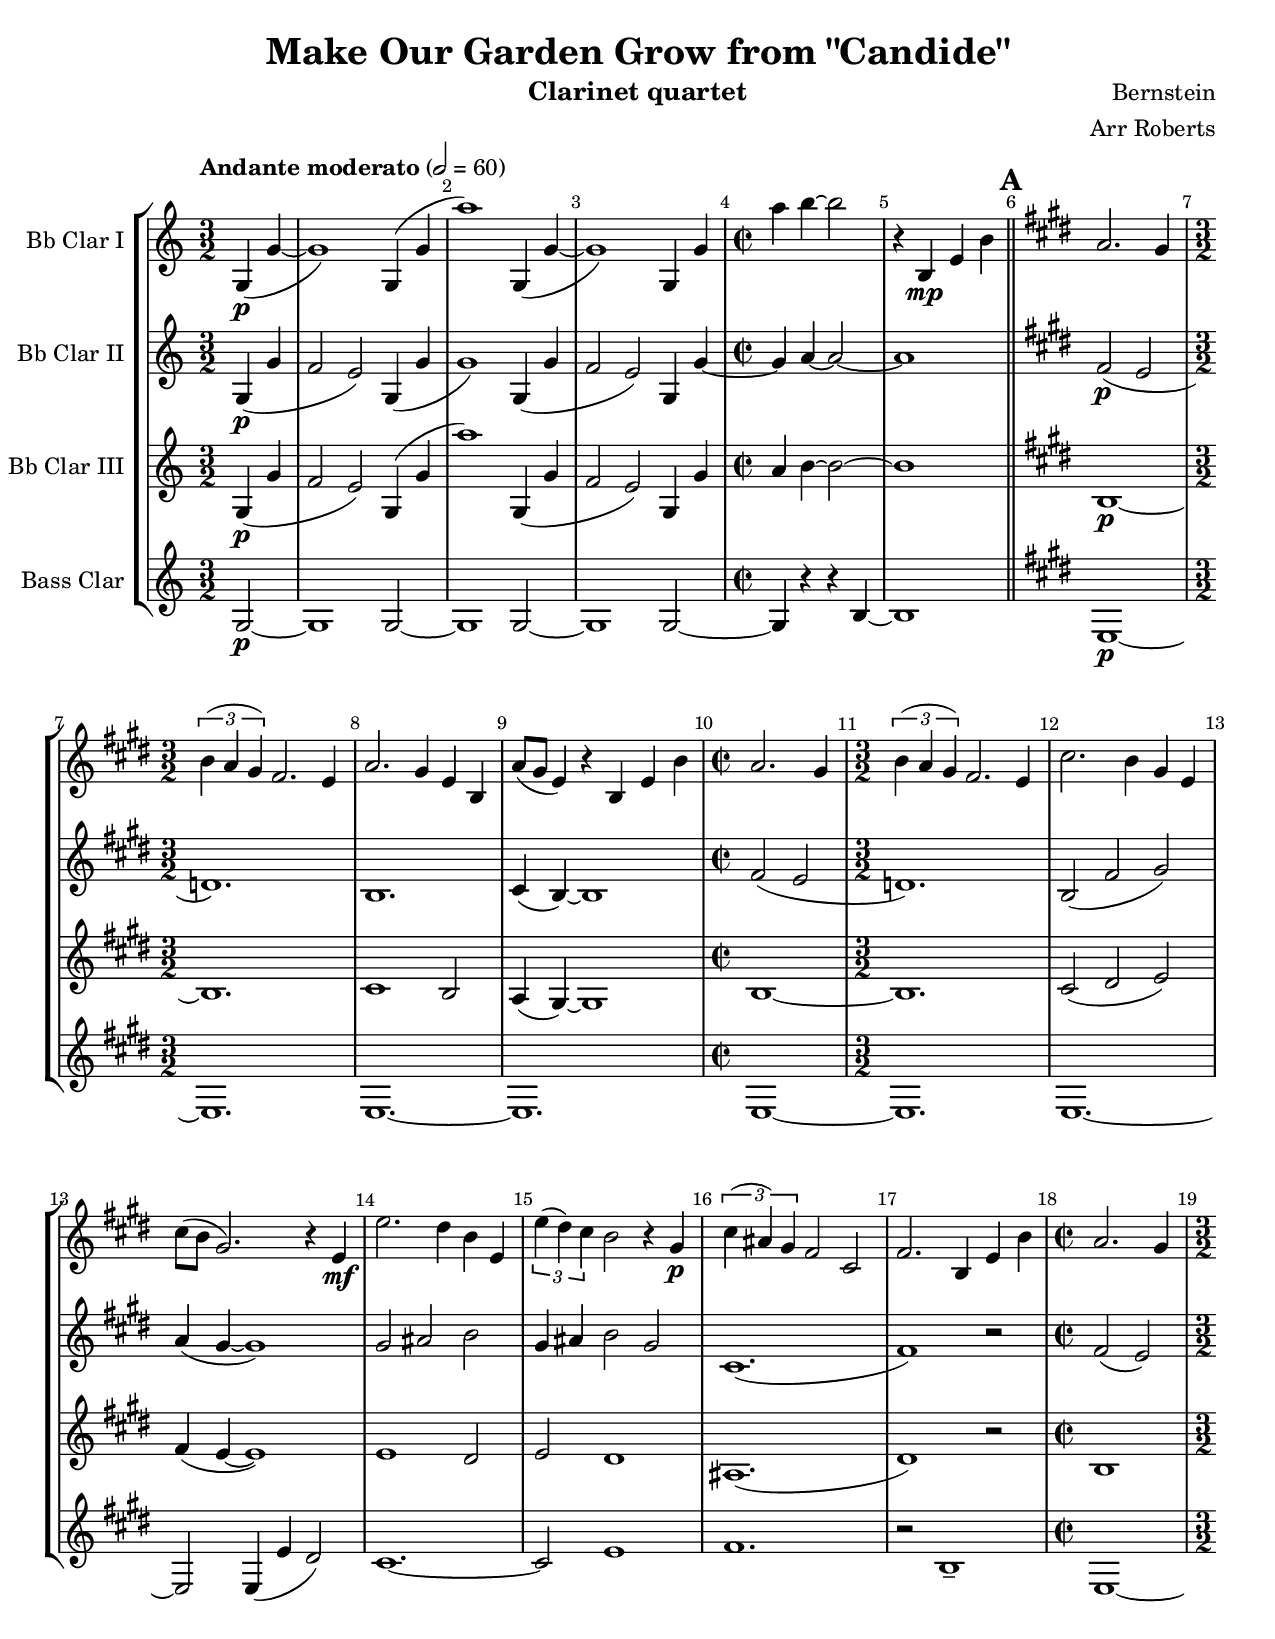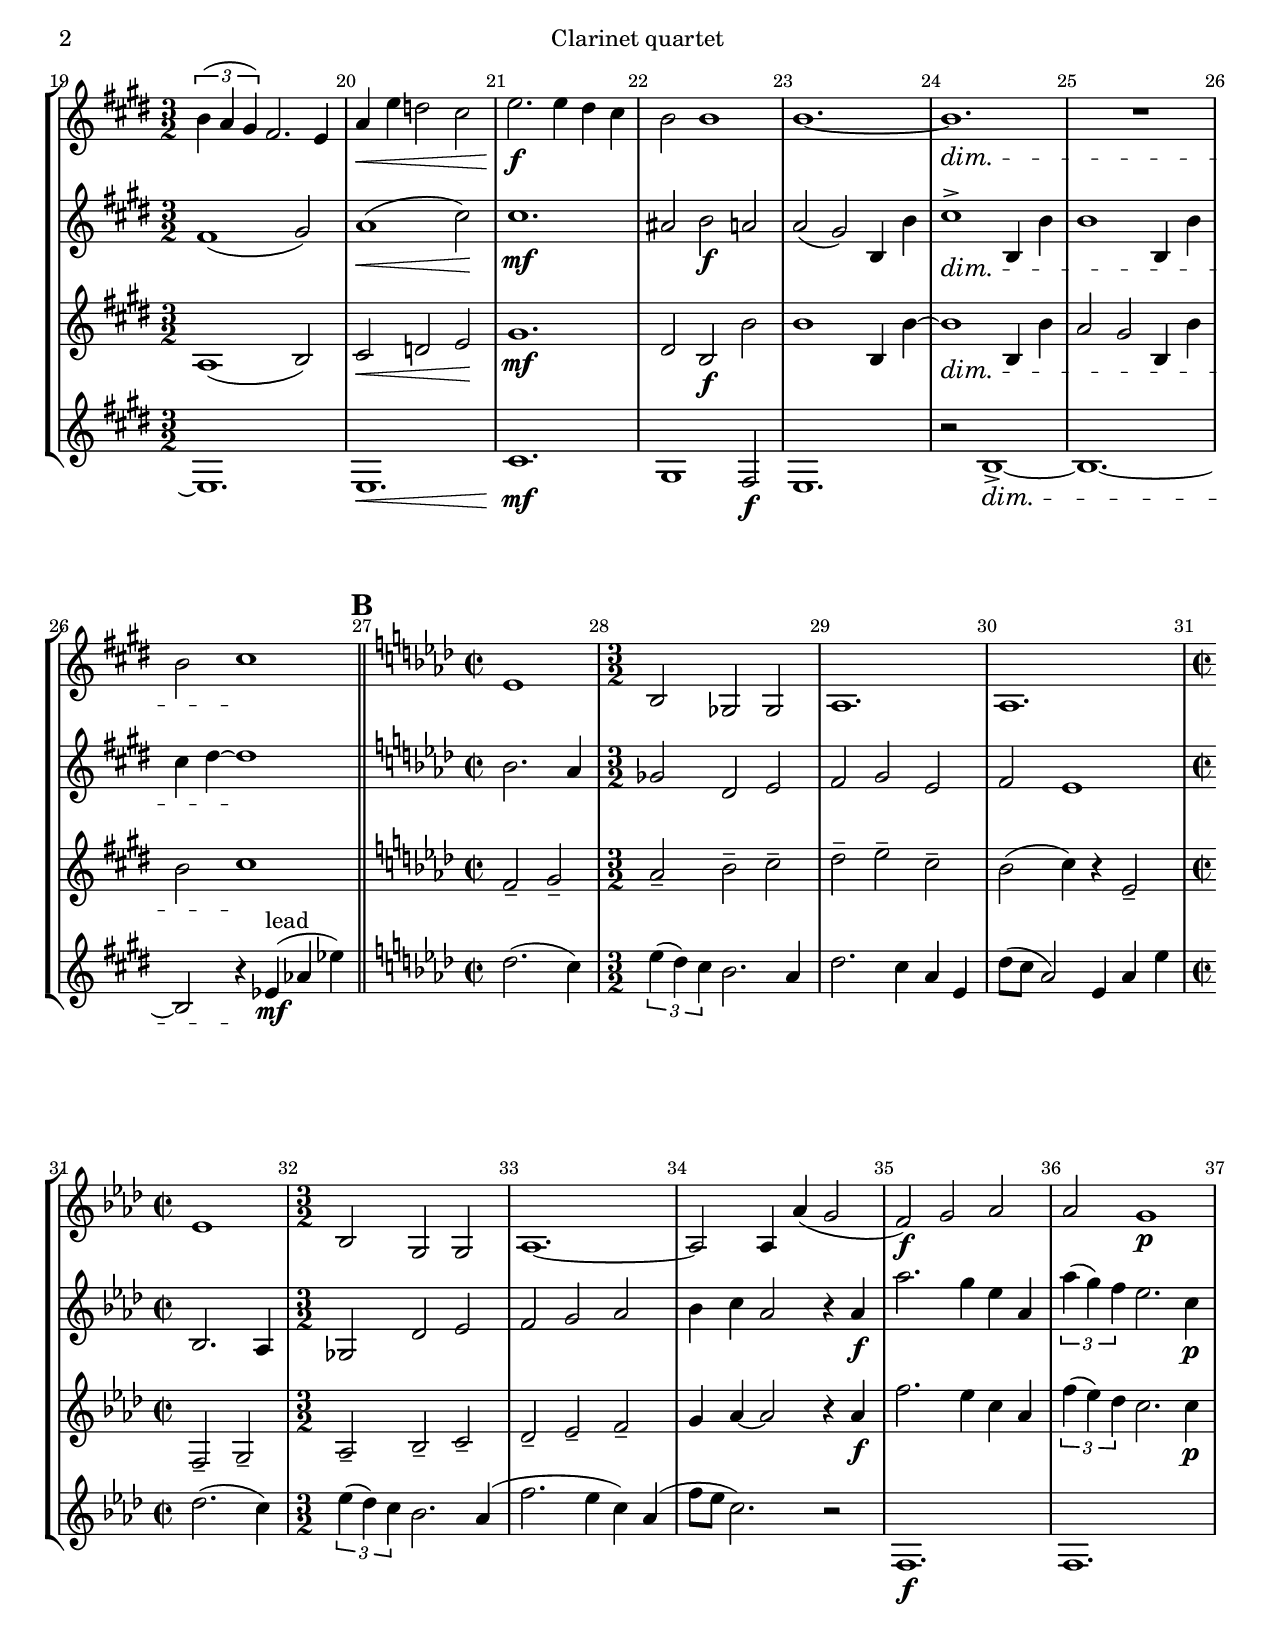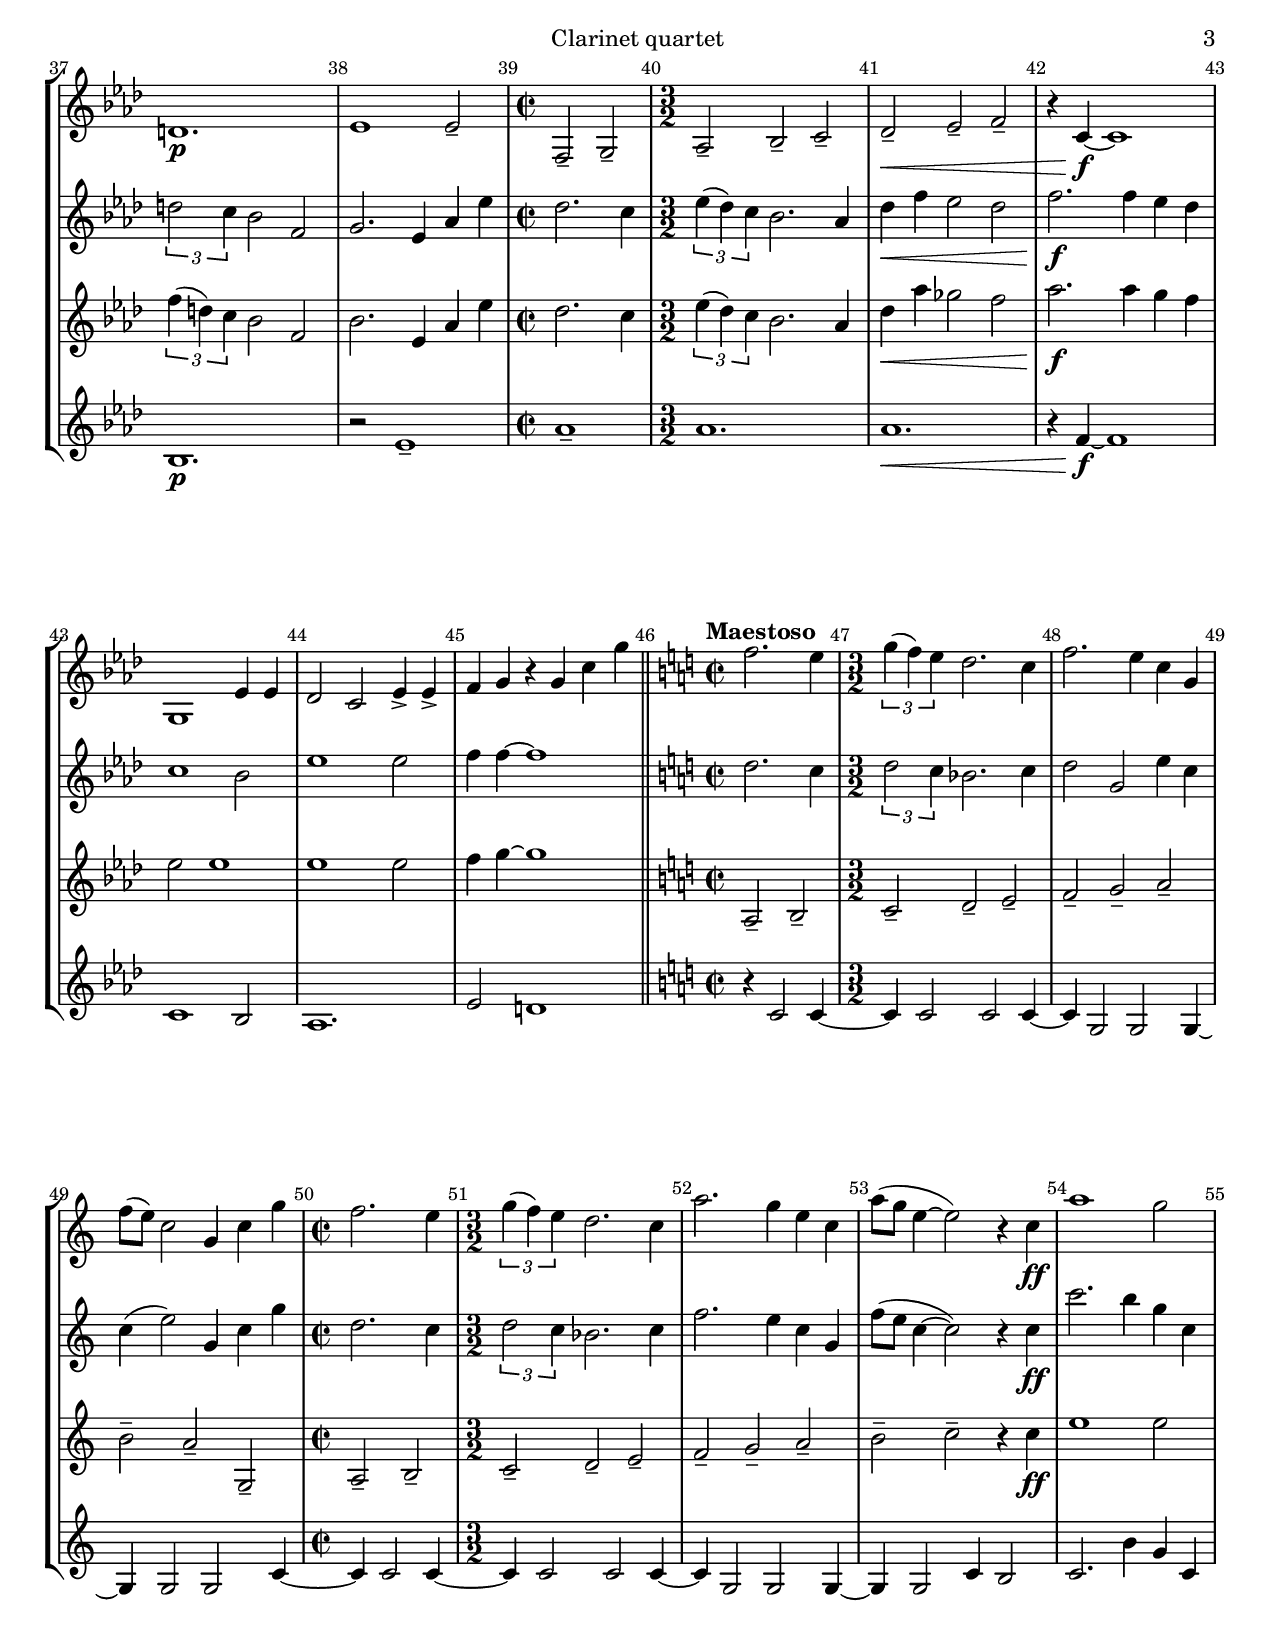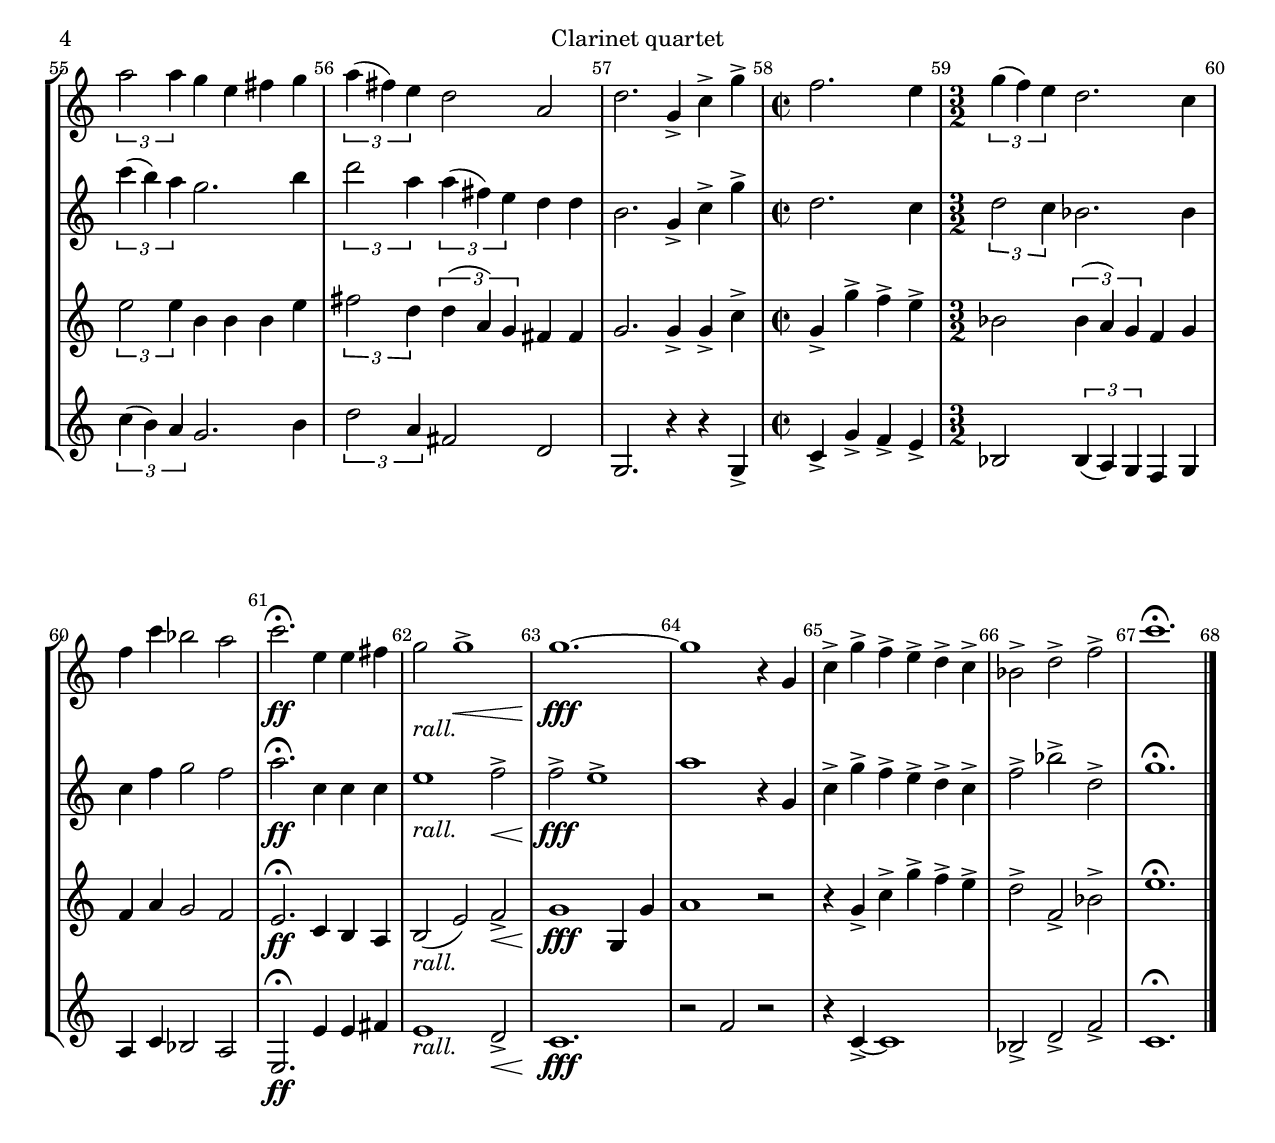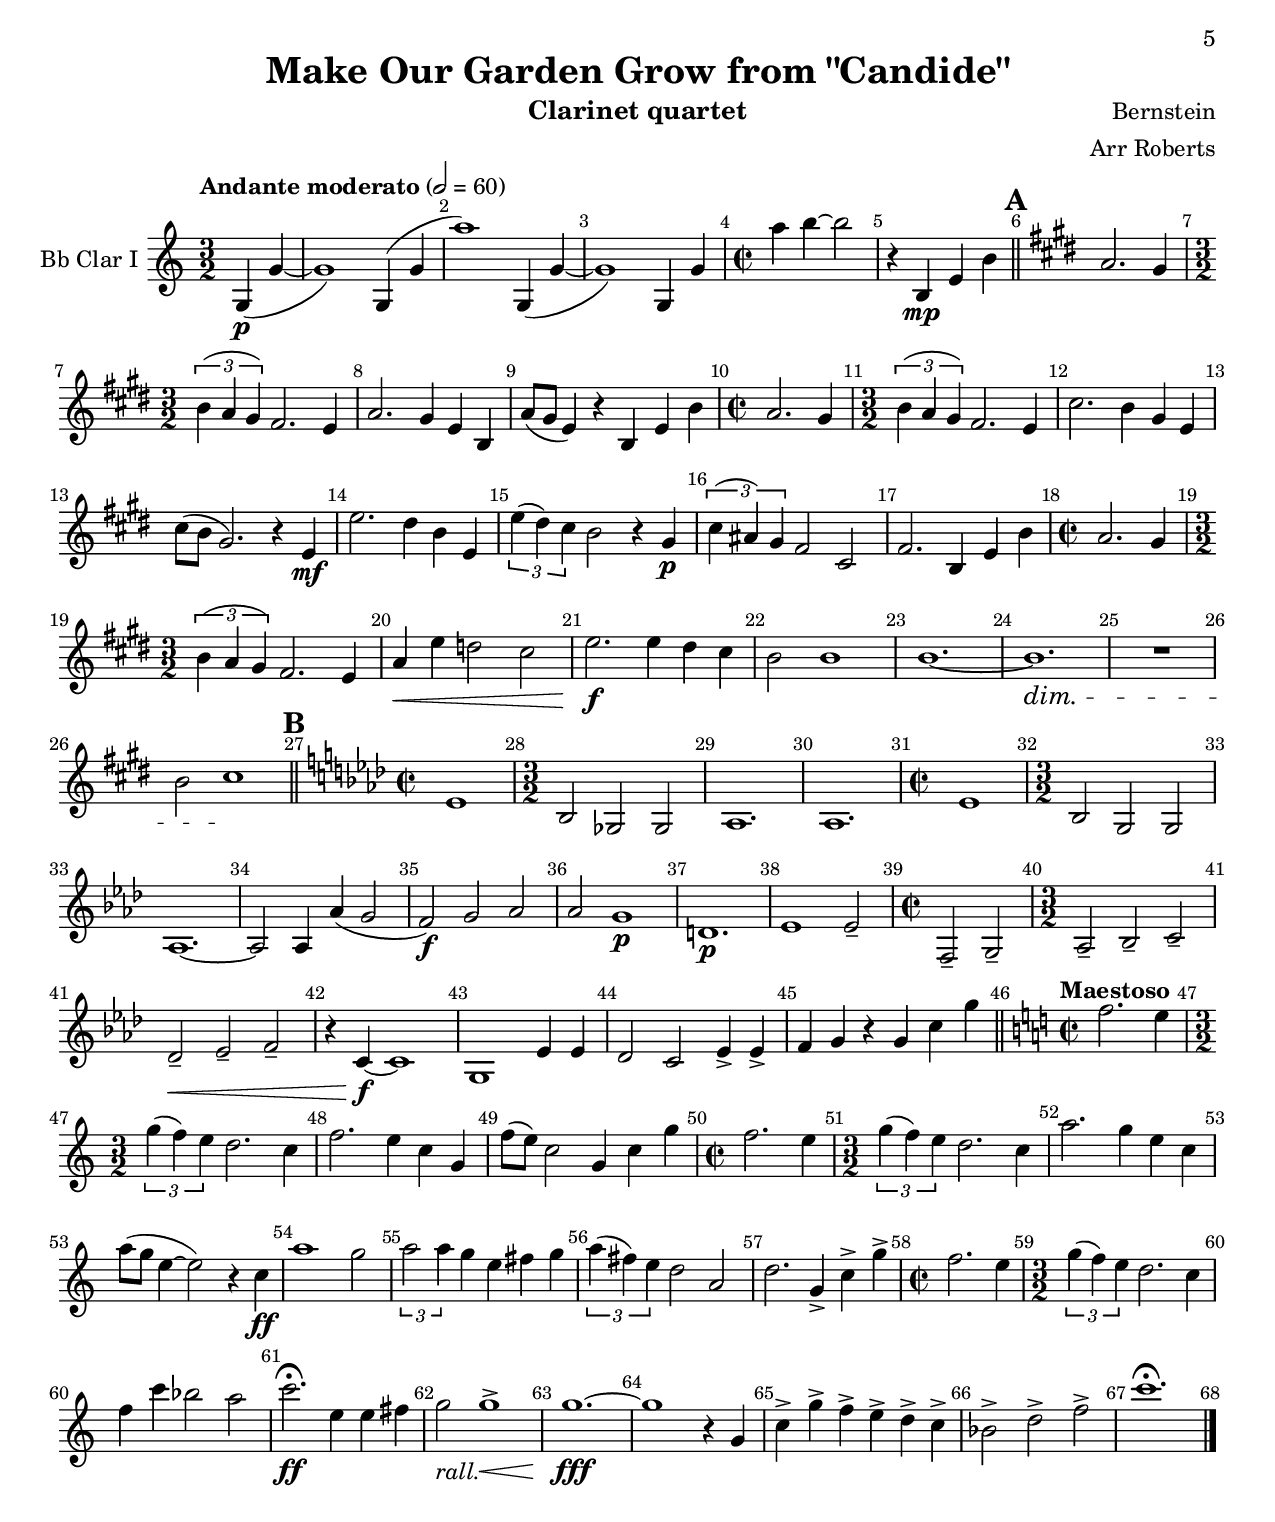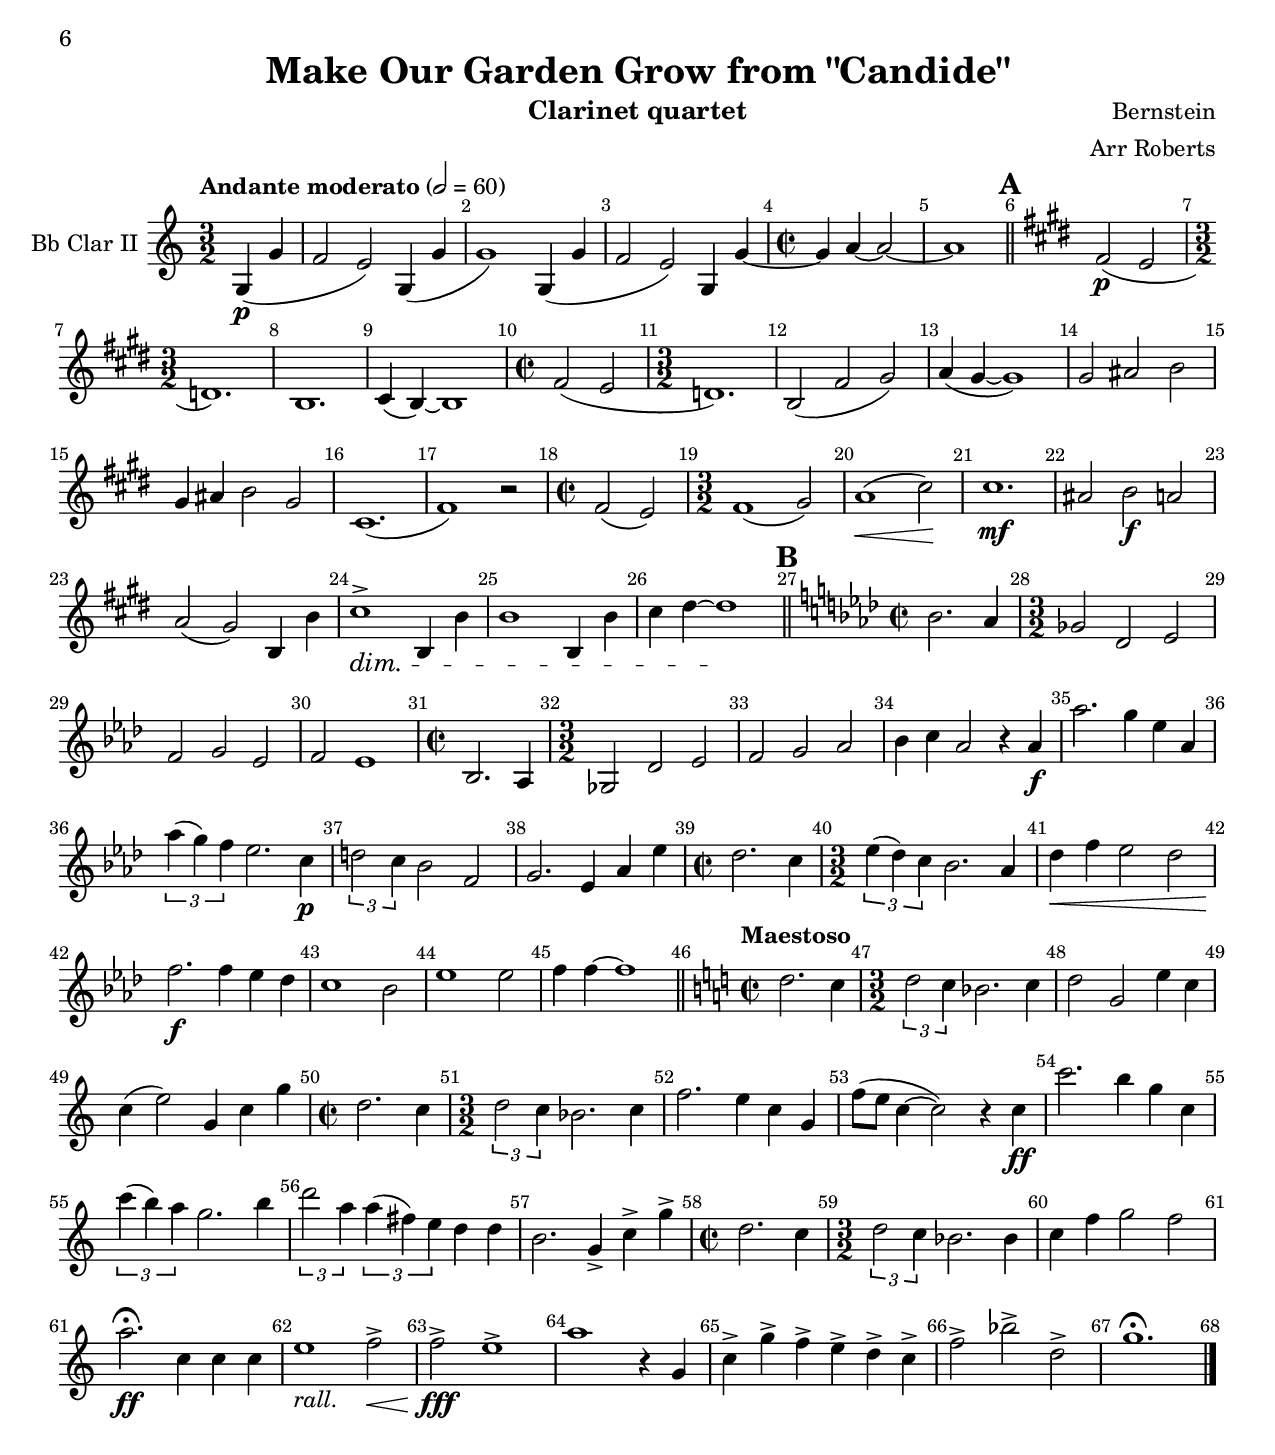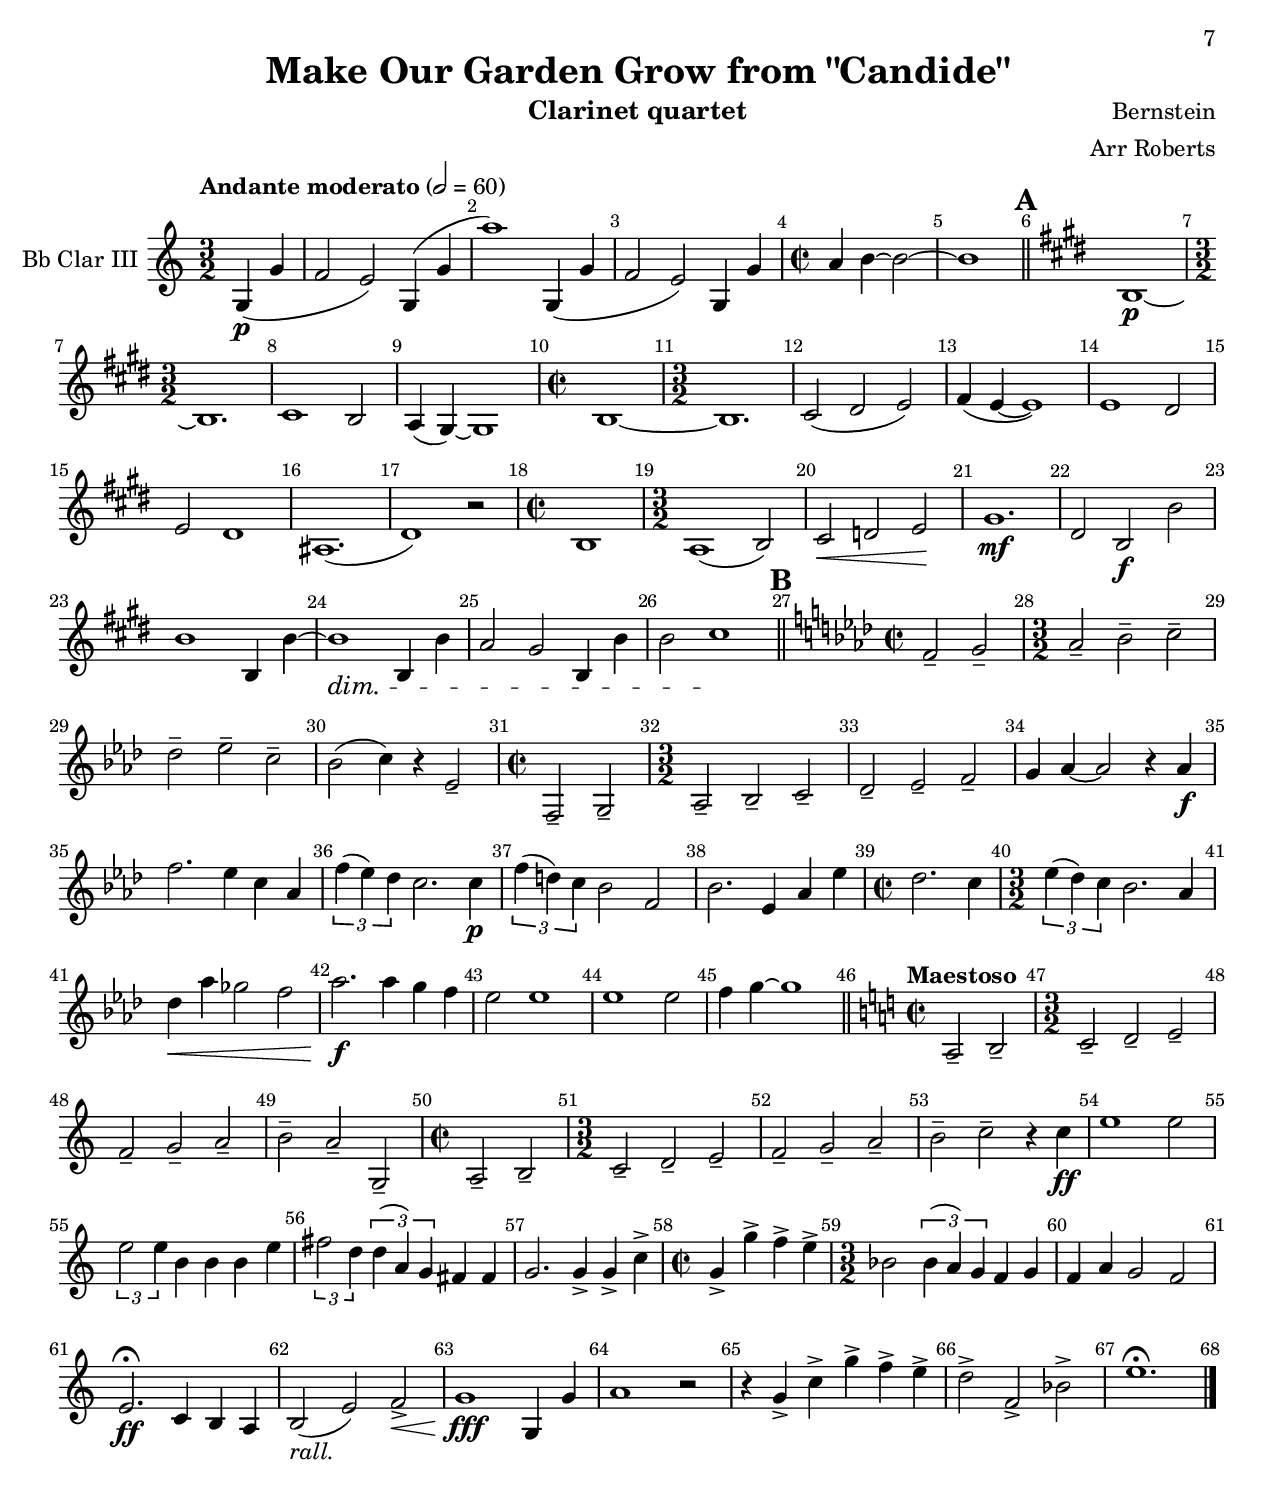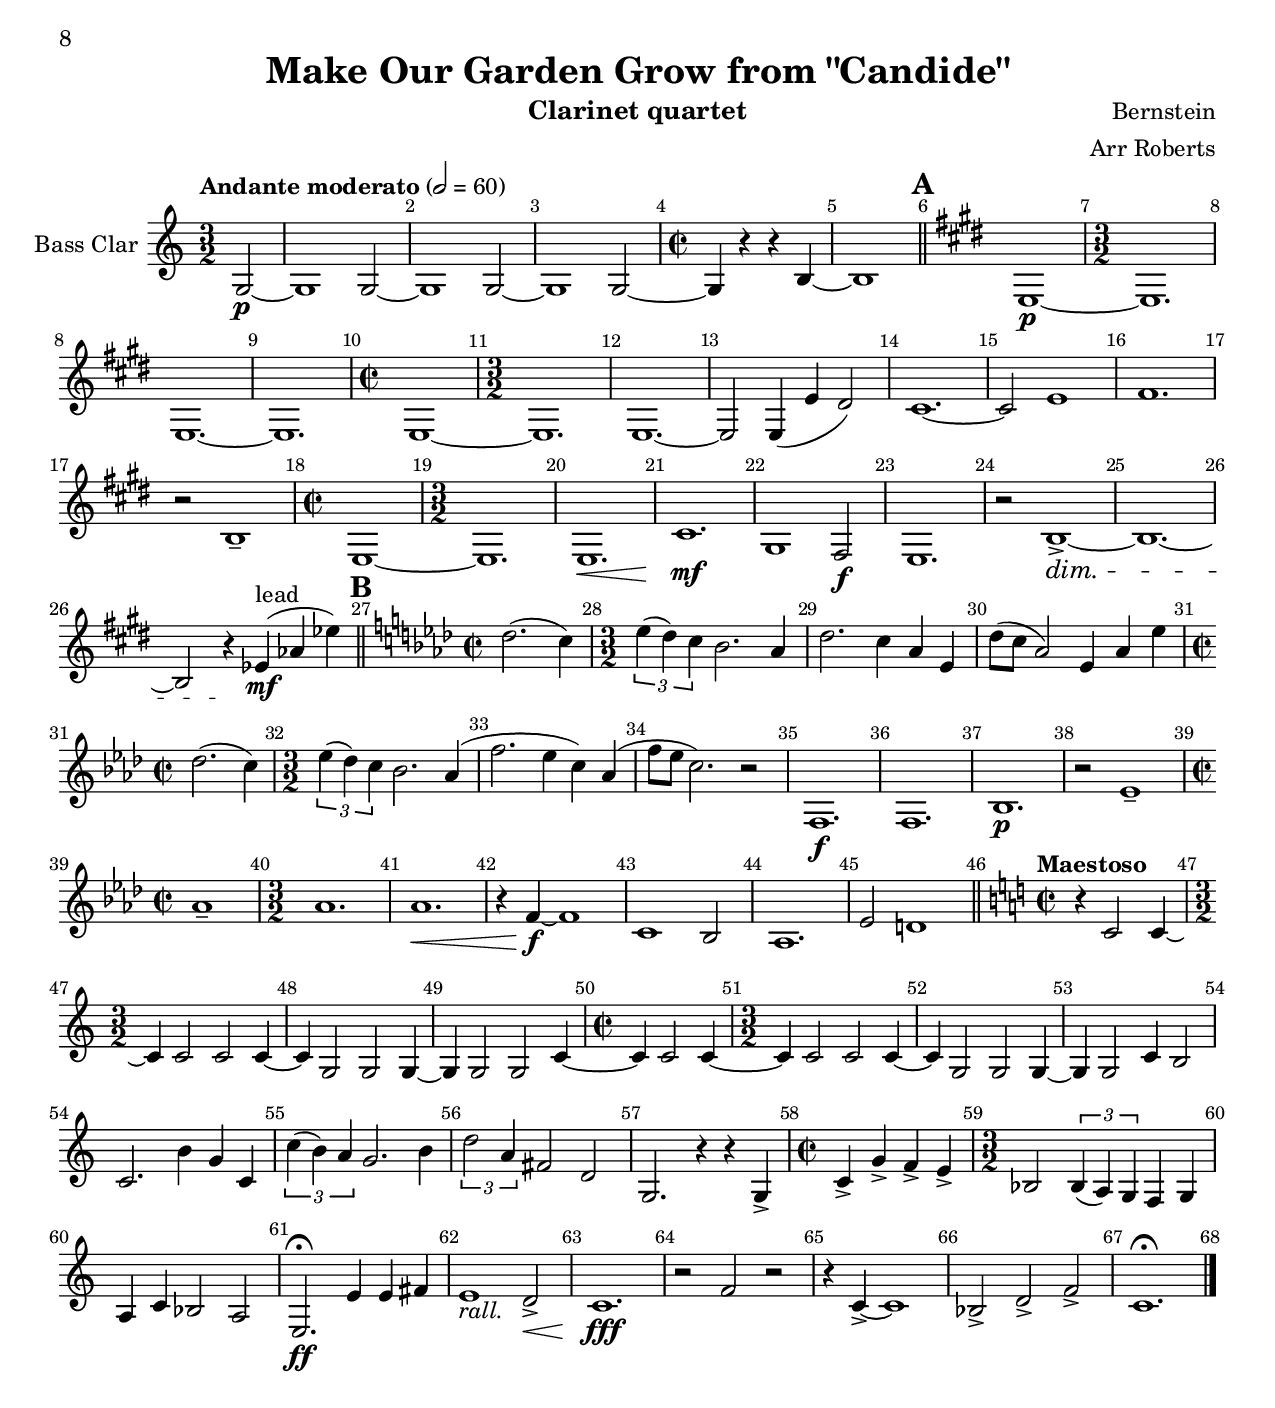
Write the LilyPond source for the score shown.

\version "2.16.0"
\include "english.ly"

\paper {
  #(set-paper-size "letter")
}

simile = \markup { \italic simile }
subMp = \markup { sub \dynamic mp }
rall = \markup { \italic rall. }

\parallelMusic  #'(clarA clarB clarC clarBass) {

    \time 3/2 \partial 2  g4(\p g'4~ |
    \time 3/2 \partial 2  g4(\p g'4  |
    \time 3/2 \partial 2  g4(\p g'4  |
    \time 3/2 \partial 2  g2~\p     |

    g1)    g,4( g'4 |
    f2 e2) g,4( g'4 |
    f2 e2) g,4( g'4 |
    g1     g2~    |

    a'1)   g,,4( g'4~ |
    g1 )   g,4 ( g'4 |
    a'1)   g,,4( g'4 |
    g1     g2~    |

    g1   )  g,4 g'4 |
    f2 e2)  g,4 g'4~ |
    f2 e2)  g,4 g'4 |
    g1      g2~    |

    \time 2/2 a'4 b4~b2 |
    \time 2/2 g4  a4~a2~ |
    \time 2/2 a4  b4~b2~ |
    \time 2/2 g4 r4 r4  b4~ |

    r4 b,,4\mp e b' \bar "||" |
    a1             \bar "||" |
    b1             \bar "||" |
    b1             \bar "||" |

    % Bar 6 candide

    \mark \default \key e \major
    a2.    gs4 |
    \mark \default \key e \major
    fs2(\p e2 | 
    \mark \default \key e \major
    b,1~\p |
    \mark \default \key e \major
    e,1~\p |

    \time 3/2 
    \times 2/3 { b4( a gs) } fs2. e4 |
    \time 3/2 
    d1.) |
    \time 3/2 
    b1. |
    \time 3/2 
    e1. |

    a2.  gs4 e b |
    b1. |
    cs1  b2 |
    e1.~ |

    a'8( gs e4) r4 b e b' |
    cs4( b4)~ b1 |
    a4( gs4)~ gs1 |
    e1. |

    \time 2/2
    a2.    gs4 |
    \time 2/2
    fs'2( e2 | 
    \time 2/2
    b1~ |
    \time 2/2
    e1~ |

    \time 3/2 
    \times 2/3 { b4( a gs) } fs2. e4 |
    \time 3/2 
    d1.) |
    \time 3/2 
    b1. |
    \time 3/2 
    e1. |

    cs'2.  b4 gs e |
    b2( fs'2 gs2) |
    cs2( ds2 e2) |
    e1.~ |

    cs'8( b gs2.) r4 e4\mf |
    a4( gs4~ gs1) |
    fs4( e4~ e1) |
    e2 e4( e'4 ds2) |

    e'2.  ds4 b e, |
    gs2 as2 b2 |
    e1 ds2 |
    cs1.~ |

    \times 2/3 { e'4( ds) cs } b2 r4 gs4\p |
    gs4 as4 b2 gs2 |
    e2 ds1 |
    cs2 e1 |

    \times 2/3 { cs4( as) gs } fs2 cs2 |
    cs,1.( |
    as1.( |
    fs1. |

    fs2. b,4 e b' |
    fs1) r2 |
    ds1) r2 |
    r2 b,1-- |

% Bar 18

    \time 2/2
    a2.    gs4 |
    \time 2/2
    fs2( e2) | 
    \time 2/2
    b1 |
    \time 2/2
    e,1~ |

    \time 3/2 
    \times 2/3 { b4( a gs) } fs2. e4 |
    \time 3/2 
    fs1( gs2) |
    \time 3/2 
    a1( b2) |
    \time 3/2 
    e1. |

    a4\< e' d2 cs2\~ |
    a1(\< cs2)\! |
    cs2\< d2 e2\! |
    e1.\< |

    e2.\f e4 ds cs |
    cs1.\mf |
    gs1.\mf |
    cs'1.\!\mf |

    b2 b1 |
    as2 b2\f a2 |
    ds2 b2\f b'2 |
    gs1 fs2\f |

% Bar 23 bridge to Cunegonde.

    b1.~ |
    a2( gs2) b,4 b'4 |
    b1 b,4 b'4~ |
    e1. |

    b1.\dim |
    cs1->\dim b,4 b'4 |
    b1\dim b,4 b'4 |
    r2 b'1~->\dim |

    R1. |
    b1  b,4 b'4 |
    a2 gs2 b,4 b'4 |
    b1.~ |

    b2 cs1\! \bar "||" |
    cs4 ds4~ ds1\! \bar "||" |
    b2 cs1\! \bar "||" |
    b2 r4\!  ef4(\mf^lead af4 ef'4) \bar "||" |

% Bar 27, Cunegonde.

    \mark \default \time 2/2 \key af \major
    ef,1 |
    \mark \default \time 2/2 \key af \major
    bf2. af4 |
    \mark \default \time 2/2 \key af \major
    f,2-- g2-- |
    \mark \default \time 2/2 \key af \major
    df2.( c4) |

    \time 3/2 bf2 gf2 gf2 |
    \time 3/2 gf2 df2 ef2 |
    \time 3/2 af2-- bf-- c-- |
    \time 3/2 \times 2/3 { ef4( df) c } bf2. af4 |

    af1. |
    f2 g2 ef2 |
    df2-- ef2-- c2-- |
    df2. c4 af ef  |
    
    af1. |
    f2 ef1 |
    bf2( c4) r4 ef,2-- |
    df'8( c af2) ef4 af4 ef'4 |

    \time 2/2 ef'1 |
    \time 2/2 bf2. af4 |
    \time 2/2 f,2-- g2-- |
    \time 2/2 df2.( c4) |

    \time 3/2 bf2 g2 g2 |
    \time 3/2 gf2 df'2 ef2 |
    \time 3/2 af2-- bf-- c-- |
    \time 3/2 \times 2/3 { ef4( df) c } bf2. af4( |

    af1.~ |
    f2 g2 af2 |
    df2-- ef2-- f2-- |
    f'2. ef4 c4 ) af4( |
    
    af2 af4 af'( g2 |
    bf4 c4 af2 r4 af4\f |
    g4 af4~af2 r4 af4\f |
    f'8 ef8 c2.) r2 |
    
    f2)\f g2 af2 |
    af'2. g4 ef af, |
    f'2. ef4 c af |
    f,,1.\f |
    
    af2 g1\p |
    \times 2/3 { af'4( g) f } ef2. c4\p |
    \times 2/3 { f'4( ef) df } c2. c4\p |
    f1. |
    
    
    d\p |
    \times 2/3 { d2 c4 } bf2 f2 |
    \times 2/3 { f4( d) c } bf2 f2 |
    bf1.\p |

    ef1 ef2-- |
    g2. ef4 af ef' |
    bf2. ef,4 af ef' |
    r2 ef1-- |
    
    \time 2/2 f,2-- g2--  |
    \time 2/2 df2. c4 |
    \time 2/2 df2. c4 |
    \time 2/2 af1-- |
    
    \time 3/2 af2-- bf2-- c2-- |
    \time 3/2 \times 2/3 { ef4( df) c } bf2. af4 |
    \time 3/2 \times 2/3 { ef4( df) c } bf2. af4 |
    \time 3/2 af1. |
    
    % Bar 41
    
    df2--\< ef-- f-- |
    df4\< f4 ef2 df2 |
    df4\< af'4 gf2 f2 |
    af1.\< |
    
    r4 c4~\!\f c1 |
    f2.\!\f  f4 ef4 df4 |
    af2.\!\f af4 g4 f4 |
    r4 f4~\!\f f1 |
    
    g1 ef'4 ef4 |
    c1 bf2 |
    ef2 ef1 |
    c1 bf2 |
    
    df2 c2 ef4-> ef4-> |
    ef1 ef2 |
    ef1 ef2 |
    af1. |
    
    f4 g4 r4 g4 c g'4 \bar "||" |
    f4 f4~f1   \bar "||" |
    f4 g4~g1   \bar "||" |
    ef'2 d1     \bar "||" |

% Bar 45, Company joins.

    \tempo Maestoso \key c \major
    \time 2/2 f2. e4 |
    \tempo Maestoso \key c \major
    \time 2/2 d2. c4 |
    \tempo Maestoso \key c \major
    \time 2/2 a,,2-- b2-- |
    \tempo Maestoso \key c \major
    \time 2/2 r4 c2 c4~ |

    \time 3/2 \times 2/3 { g4( f) e } d2. c4 |
    \time 3/2 \times 2/3 { d2 c4 } bf2. c4 |
    \time 3/2 c2-- d2-- e2-- |
    \time 3/2 c4 c2 c2 c4~ |
    
    f2. e4 c4 g4 |
    d2 g,2 e'4 c4 |
    f2-- g2-- a2-- |
    c4 g2 g2 g4~ |   
    
    f'8( e) c2 g4 c g' |
    c4( e2)   g,4 c g' |
    b2-- a2-- g,2-- |
    g4 g2 g2 c4~ |
 
    \time 2/2 f2. e4 |
    \time 2/2 d2. c4 |
    \time 2/2 a2-- b2-- |
    \time 2/2 c4 c2 c4~ |

    \time 3/2 \times 2/3 { g4( f) e } d2. c4 |
    \time 3/2 \times 2/3 { d2 c4 } bf2. c4 |
    \time 3/2 c2-- d2-- e2-- |
    \time 3/2 c4 c2 c2 c4~ |

    a'2. g4 e c |
    f2. e4 c g |
    f2-- g2-- a-- |
    c4 g2 g2 g4~ |
    
    
    a'8( g e4~e2) r4 c4\ff |
    f'8( e c4~c2) r4 c4\ff |
    b2-- c2-- r4 c4\ff |
    g4 g2 c4 b2 |
    
    % A capella section bar 54.
    
    a'1 g2 |
    c'2. b4 g c, |
    e1 e2 |
    c2. b'4 g c, |
    
    \times 2/3 { a2 a4 } g4 e fs g |
    \times 2/3 { c'4( b) a } g2. b4 |
    \times 2/3 { e2 e4 } b4 b4 b4 e4 |
    \times 2/3 { c'4( b) a } g2. b4 |    
    
    \times 2/3 { a4( fs) e } d2 a2 |
    \times 2/3 { d2 a4 } \times 2/3 { a4( fs) e } d4 d4 |
    \times 2/3 { fs2 d4 } \times 2/3 { d4( a) g } fs4 fs4 |
    \times 2/3 { d2 a4} fs2 d2 |
    
    d2. g,4-> c-> g'-> |
    b2. g4-> c-> g'-> |
    g2.  g4-> g-> c-> |
    g,2. r4 r4 g4-> |
    
    \time 2/2 f2. e4 |
    \time 2/2 d2. c4 |
    \time 2/2 g4-> g'-> f-> e-> |
    \time 2/2 c4-> g'-> f-> e-> |
    
    \time 3/2 \times 2/3 { g4( f) e } d2. c4 |
    \time 3/2 \times 2/3 { d2 c4 } bf2. bf4 |
    \time 3/2 bf2 \times 2/3 { bf4( a) g } f4 g4 |
    \time 3/2 bf2 \times 2/3 { bf4( a) g } f4 g4 |
    
    f4 c'4 bf2 a2 |
    c4 f4 g2 f2 |
    f4 a4 g2 f2 |
    a4 c4 bf2 a2 |
    
    c2.\ff\fermata e,4 e4 fs4 |
    a2.\ff\fermata c,4 c4 c4 |
    e2.\ff\fermata c4 b4 a4 |
    e2.\ff\fermata e'4 e4 fs4 |
    
    g2_\rall g1->\< |
    e1_\rall f2->\< |
    b2(_\rall e2) f->\< |
    e1_\rall d2->\< |
    
    g1.\!\fff~ |
    f2\!\fff-> e1-> |
    g1\!\fff g,4 g'4 |
    c1.\!\fff |
    
    g1 r4 g,4 |
    a1 r4 g,4 |
    a1 r2 |
    r2 f2 r2 |
    
    c4-> g'-> f-> e-> d-> c-> |    
    c4-> g'-> f-> e-> d-> c-> |
    r4 g-> c-> g'-> f-> e-> |
    r4 c4~-> c1 |
    
    bf2-> d2-> f-> |
    f2-> bf2-> d,-> |
    d-> f,-> bf-> |
    bf2-> d2-> f-> |

    c'1.\fermata \bar "|." |
    g1.\fermata \bar "|." |
    e1.\fermata \bar "|." |
    c1.\fermata \bar "|." |
}



\header {
  title = "Make Our Garden Grow from \"Candide\""
  instrument = "Clarinet quartet"
  composer = "Bernstein"
  arranger = "Arr Roberts"
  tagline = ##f
}



prefix = {
  \time 3/2
  \tempo "Andante moderato" 2=60
  \clef treble \key c \major
  \override Score.BarNumber #'break-visibility = #all-visible
  \override Score.BarNumber #'self-alignment-X = #0
  \override Score.BarNumber #'self-alignment-Y = #1
  \override MultiMeasureRest #'expand-limit = #1
  \set Score.markFormatter = #format-mark-box-letters
}


%
% Define the parts.
%

% Clarinet I

clarI = {
  \set Staff.instrumentName = #"Bb Clar I "
  \set Staff.midiInstrument = #"clarinet"

  \prefix
  \relative c' \clarA
}

% Clarinet II

clarII = {
  \set Staff.instrumentName = #"Bb Clar II "
  \set Staff.midiInstrument = #"clarinet"

  \prefix
  \relative c' \clarB
}

% Clarinet III

clarIII = {
  \set Staff.instrumentName = #"Bb Clar III "
  \set Staff.midiInstrument = #"clarinet"

  \prefix
  \relative c' \clarC
}

% Bass Clarinet

bassClar = {
  \set Staff.instrumentName = #"Bass Clar "
  \set Staff.midiInstrument = #"clarinet"

  \prefix
  \relative c' \clarBass
}


%
% Put them all together.
%

parts = {
  <<
     \tag #'clr1  \new Staff  \transpose c  c  \clarI
     \tag #'clr2  \new Staff  \transpose c  c  \clarII
     \tag #'clr3  \new Staff  \transpose c  c  \clarIII
     \tag #'bass  \new Staff  \transpose c  c  \bassClar
  >>
}


%
% Define the things that print.
%

\score {
  % Do I need << >> around this line?
  \context StaffGroup = "quartet" \parts 
  \midi { 
    \context { 
      \Score tempoWholesPerMinute = #(ly:make-moment 160 8) 
    }
  }
  \layout { }
}

\bookpart { \score { \keepWithTag #'clr1 \parts } }
\bookpart { \score { \keepWithTag #'clr2 \parts } }
\bookpart { \score { \keepWithTag #'clr3 \parts } }
\bookpart { \score { \keepWithTag #'bass \parts } }

